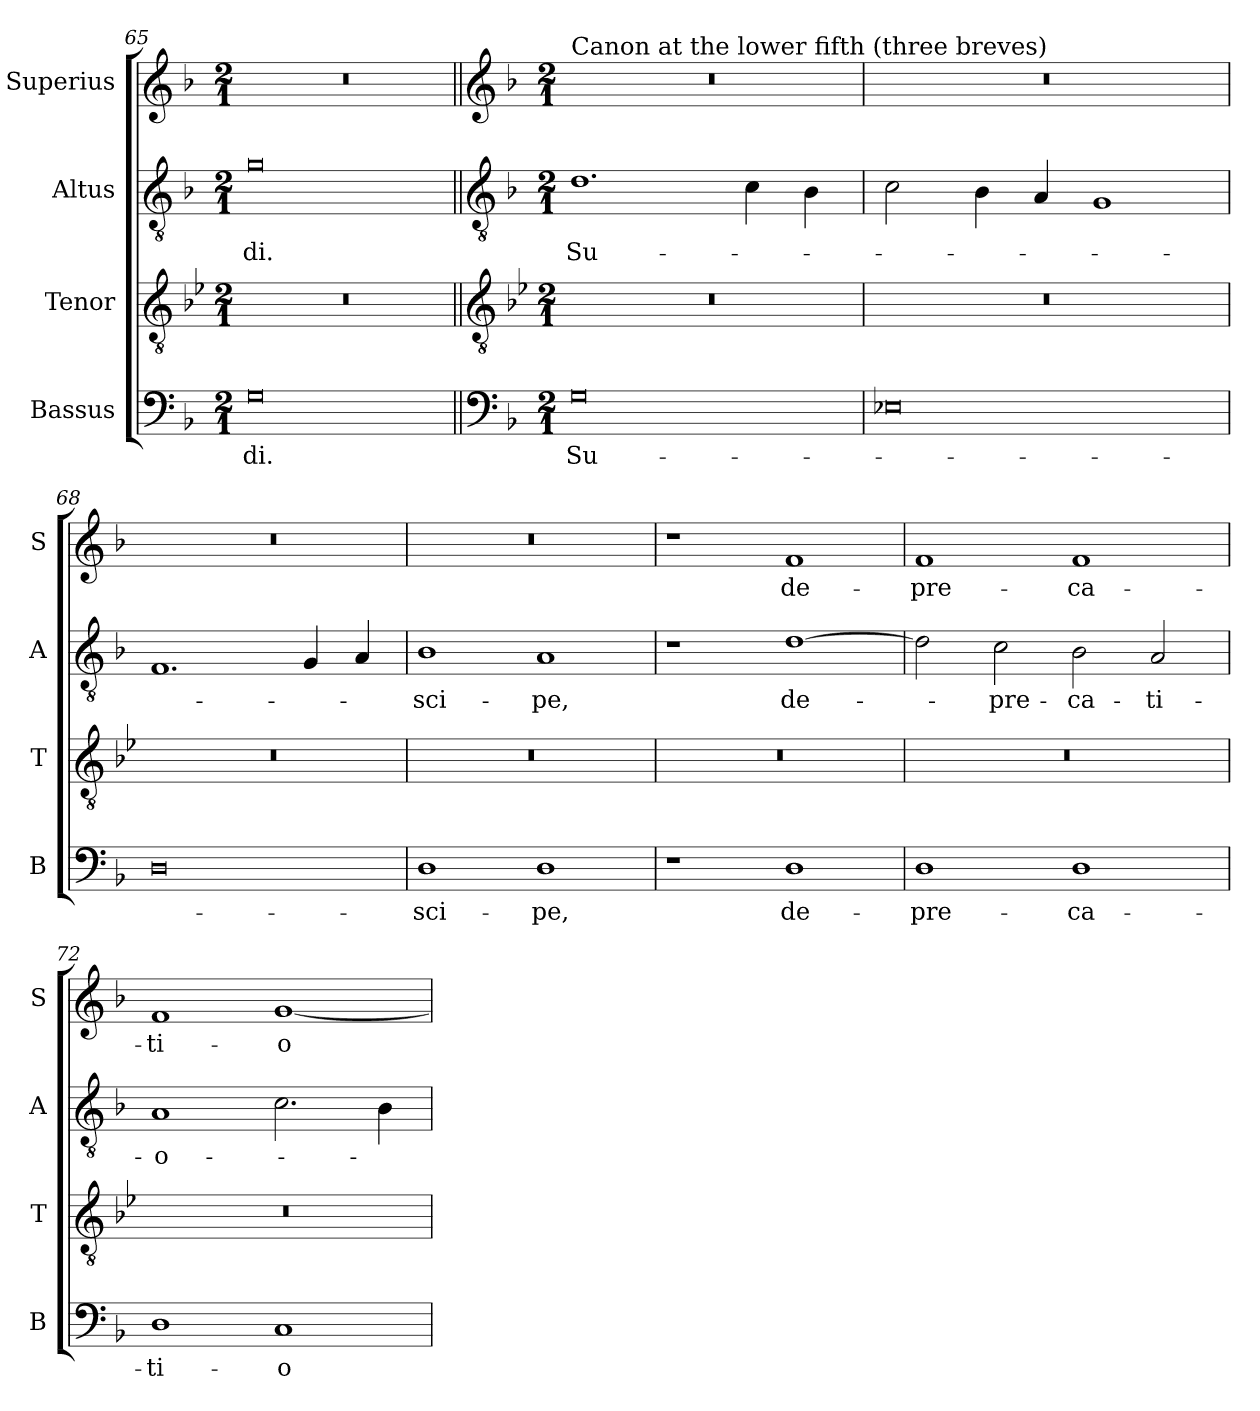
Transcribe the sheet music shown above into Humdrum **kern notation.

**kern	**text	**kern	**kern	**text	**kern	**text
*part4	*part4	*part3	*part2	*part2	*part1	*part1
*staff4	*staff4	*staff3	*staff2	*staff2	*staff1	*staff1
*I"Bassus	*	*I"Tenor	*I"Altus	*	*I"Superius	*
*I'B	*	*I'T	*I'A	*	*I'S	*
*clefF4	*	*clefGv2	*clefGv2	*	*clefG2	*
*k[b-]	*	*k[b-e-]	*k[b-]	*	*k[b-]	*
*M2/1	*	*M2/1	*M2/1	*	*M2/1	*
=65	=65	=65	=65	=65	=65	=65
0G	-di.	0r	0g	-di.	0r	.
!!LO:LB:g=z
=66||	=66||	=66||	=66||	=66||	=66||	=66||
*clefF4	*	*clefGv2	*clefGv2	*	*clefG2	*
*k[b-]	*	*k[b-e-]	*k[b-]	*	*k[b-]	*
*M2/1	*	*M2/1	*M2/1	*	*M2/1	*
!	!	!	!	!	!LO:TX:a:t=Canon at the lower fifth (three breves)	!
0G	Su-	0r	1.d	Su-	0r	.
.	.	.	4c\	.	.	.
.	.	.	4B-\	.	.	.
=67	=67	=67	=67	=67	=67	=67
0E-X	.	0r	2c\	.	0r	.
.	.	.	4B-\	.	.	.
.	.	.	4A/	.	.	.
.	.	.	1G	.	.	.
=68	=68	=68	=68	=68	=68	=68
0D	.	0r	1.F	.	0r	.
.	.	.	4G/	.	.	.
.	.	.	4A/	.	.	.
=69	=69	=69	=69	=69	=69	=69
1D	-sci-	0r	1B-	-sci-	0r	.
1D	-pe,	.	1A	-pe,	.	.
=70	=70	=70	=70	=70	=70	=70
1r	.	0r	1r	.	1r	.
1D	de-	.	[1d	de-	1f	de-
=71	=71	=71	=71	=71	=71	=71
1D	-pre-	0r	2d\]	.	1f	-pre-
.	.	.	2c\	-pre-	.	.
1D	-ca-	.	2B-\	-ca-	1f	-ca-
.	.	.	2A/	-ti-	.	.
=72	=72	=72	=72	=72	=72	=72
1D	-ti-	0r	1A	-o-	1f	-ti-
1C	-o-	.	2.c\	.	[1g	-o-
.	.	.	4B-\	.	.	.
=	=	=	=	=	=	=
*-	*-	*-	*-	*-	*-	*-
